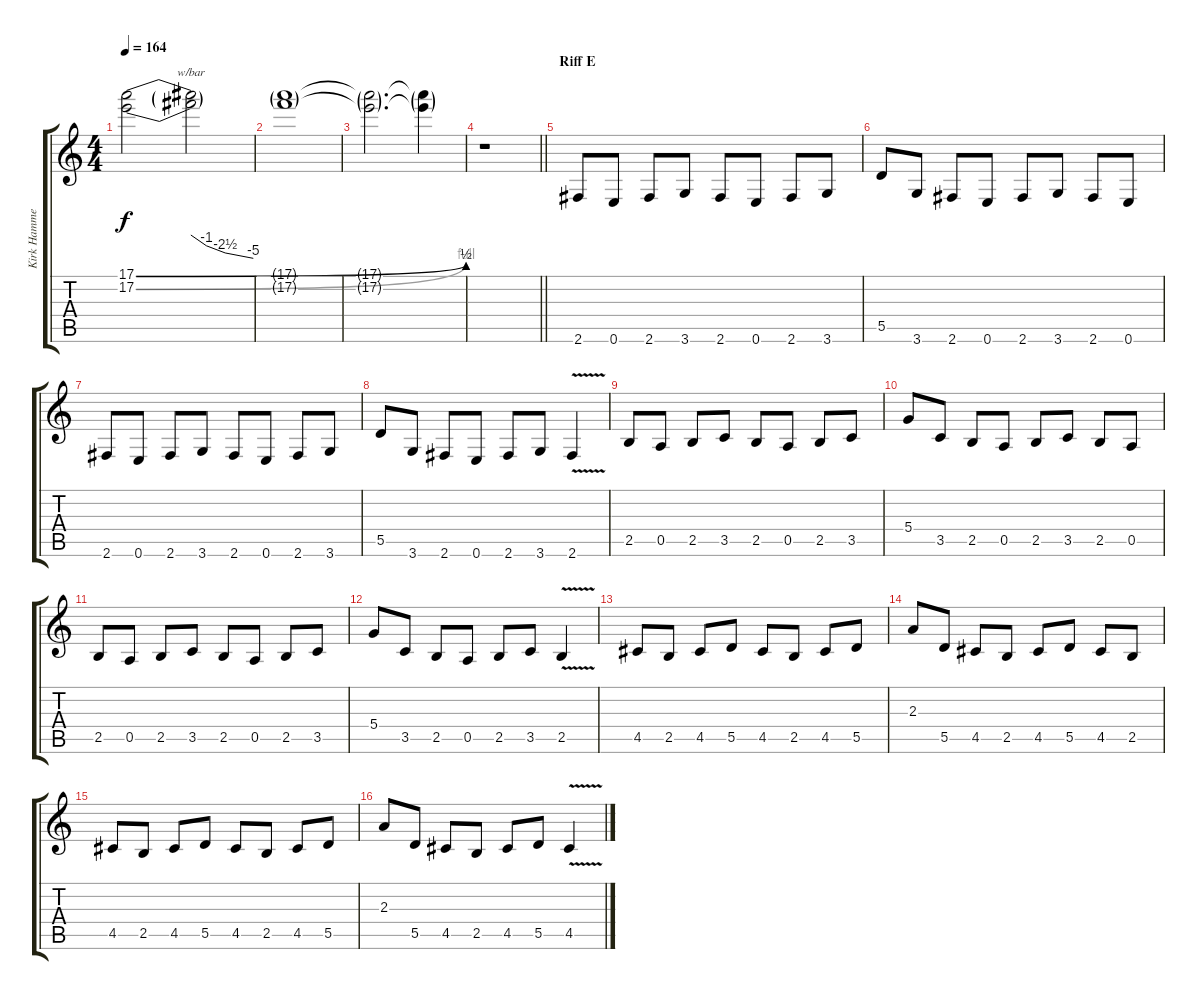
\track ("Kirk Hammett" "Kirk Hamme") {instrument distortionguitar}
\staff {score tabs}
\tuning (E4 B3 G3 D3 A2 E2) {hide}
\ts (4 4)
\tempo 164
\clef g2
\ks c
(17.1{be (bend 0 0 60 2)} 17.2{be (bend 0 0 60 4)}).2{dy f} (17.1{t} 17.2{t}).2{tbe (custom default 0 0 15 -4 33 -10 60 -20)} |
(17.1{t} 17.2{t}).1 |
(17.1{t} 17.2{t}).2{d volume 8} (17.1{t} 17.2{t}).4 |
\barLineRight lightlight
r.1{volume 16} |
\section ("" "Riff E")
2.6.8 0.6.8 2.6.8 3.6.8 2.6.8 0.6.8 2.6.8 3.6.8 |
5.5.8 3.6.8 2.6.8 0.6.8 2.6.8 3.6.8 2.6.8 0.6.8 |
2.6.8 0.6.8 2.6.8 3.6.8 2.6.8 0.6.8 2.6.8 3.6.8 |
5.5.8 3.6.8 2.6.8 0.6.8 2.6.8 3.6.8 2.6{v}.4 |
2.5.8 0.5.8 2.5.8 3.5.8 2.5.8 0.5.8 2.5.8 3.5.8 |
5.4.8 3.5.8 2.5.8 0.5.8 2.5.8 3.5.8 2.5.8 0.5.8 |
2.5.8 0.5.8 2.5.8 3.5.8 2.5.8 0.5.8 2.5.8 3.5.8 |
5.4.8 3.5.8 2.5.8 0.5.8 2.5.8 3.5.8 2.5{v}.4 |
4.5.8 2.5.8 4.5.8 5.5.8 4.5.8 2.5.8 4.5.8 5.5.8 |
2.3.8 5.5.8 4.5.8 2.5.8 4.5.8 5.5.8 4.5.8 2.5.8 |
4.5.8 2.5.8 4.5.8 5.5.8 4.5.8 2.5.8 4.5.8 5.5.8 |
2.3.8 5.5.8 4.5.8 2.5.8 4.5.8 5.5.8 4.5{v}.4
